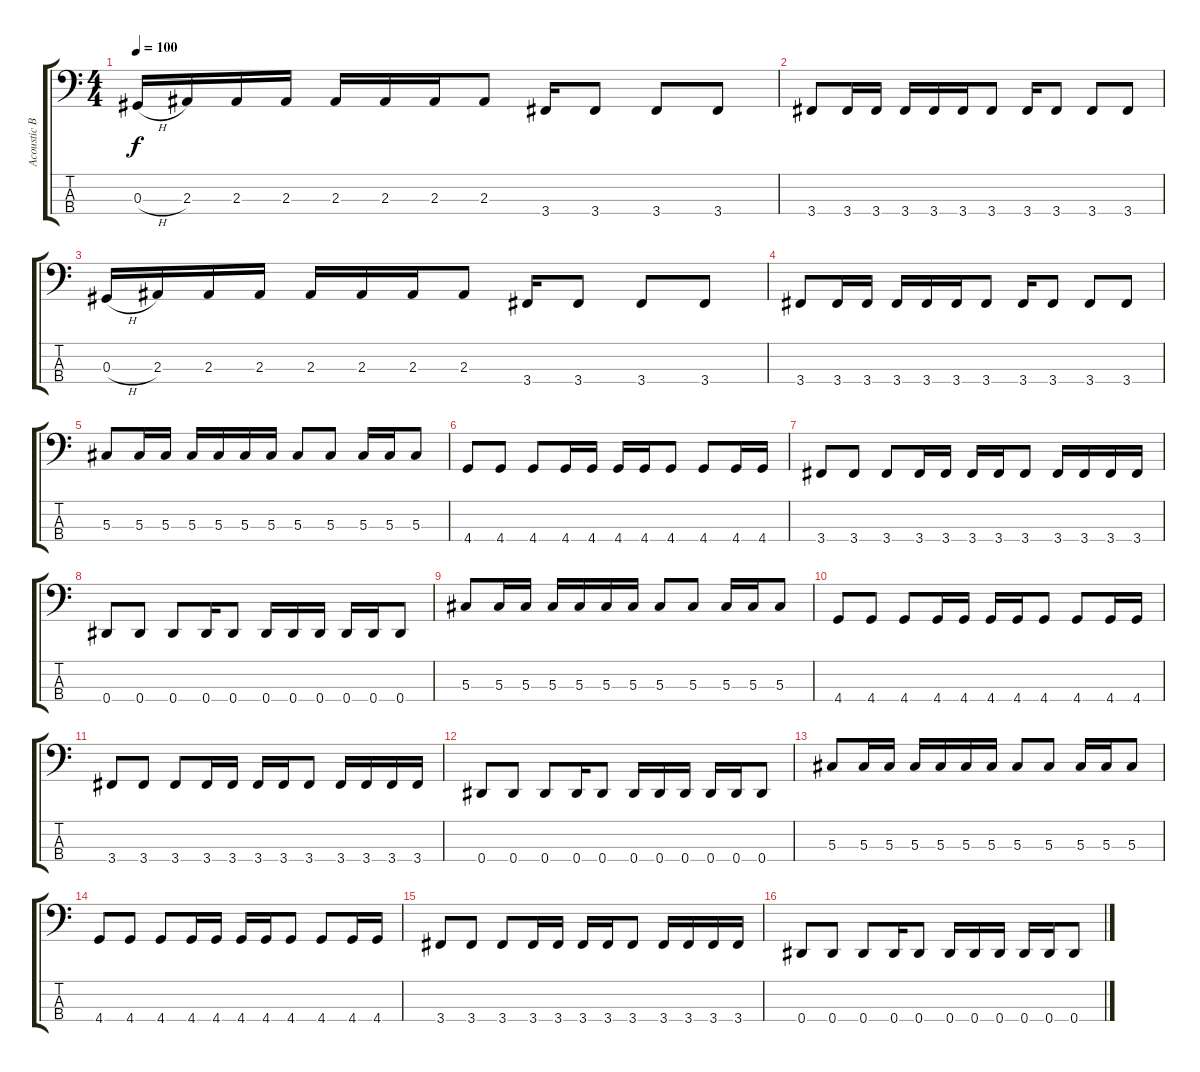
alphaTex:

\track ("Acoustic Bass (Mike Inez)" "Acoustic B") {instrument acousticbass}
\staff {score tabs}
\tuning (Gb2 Db2 Ab1 Eb1) {hide}
\ts (4 4)
\tempo 100
\clef f4
\ks c
0.3{h}.16{dy f} 2.3.16 2.3.16 2.3.16 2.3.16 2.3.16 2.3.16 2.3.8 3.4.16 3.4.8 3.4.8 3.4.8 |
3.4.8 3.4.16 3.4.16 3.4.16 3.4.16 3.4.16 3.4.8 3.4.16 3.4.8 3.4.8 3.4.8 |
0.3{h}.16 2.3.16 2.3.16 2.3.16 2.3.16 2.3.16 2.3.16 2.3.8 3.4.16 3.4.8 3.4.8 3.4.8 |
3.4.8 3.4.16 3.4.16 3.4.16 3.4.16 3.4.16 3.4.8 3.4.16 3.4.8 3.4.8 3.4.8 |
5.3.8 5.3.16 5.3.16 5.3.16 5.3.16 5.3.16 5.3.16 5.3.8 5.3.8 5.3.16 5.3.16 5.3.8 |
4.4.8 4.4.8 4.4.8 4.4.16 4.4.16 4.4.16 4.4.16 4.4.8 4.4.8 4.4.16 4.4.16 |
3.4.8 3.4.8 3.4.8 3.4.16 3.4.16 3.4.16 3.4.16 3.4.8 3.4.16 3.4.16 3.4.16 3.4.16 |
0.4.8 0.4.8 0.4.8 0.4.16 0.4.8 0.4.16 0.4.16 0.4.16 0.4.16 0.4.16 0.4.8 |
5.3.8 5.3.16 5.3.16 5.3.16 5.3.16 5.3.16 5.3.16 5.3.8 5.3.8 5.3.16 5.3.16 5.3.8 |
4.4.8 4.4.8 4.4.8 4.4.16 4.4.16 4.4.16 4.4.16 4.4.8 4.4.8 4.4.16 4.4.16 |
3.4.8 3.4.8 3.4.8 3.4.16 3.4.16 3.4.16 3.4.16 3.4.8 3.4.16 3.4.16 3.4.16 3.4.16 |
0.4.8 0.4.8 0.4.8 0.4.16 0.4.8 0.4.16 0.4.16 0.4.16 0.4.16 0.4.16 0.4.8 |
5.3.8 5.3.16 5.3.16 5.3.16 5.3.16 5.3.16 5.3.16 5.3.8 5.3.8 5.3.16 5.3.16 5.3.8 |
4.4.8 4.4.8 4.4.8 4.4.16 4.4.16 4.4.16 4.4.16 4.4.8 4.4.8 4.4.16 4.4.16 |
3.4.8 3.4.8 3.4.8 3.4.16 3.4.16 3.4.16 3.4.16 3.4.8 3.4.16 3.4.16 3.4.16 3.4.16 |
0.4.8 0.4.8 0.4.8 0.4.16 0.4.8 0.4.16 0.4.16 0.4.16 0.4.16 0.4.16 0.4.8
